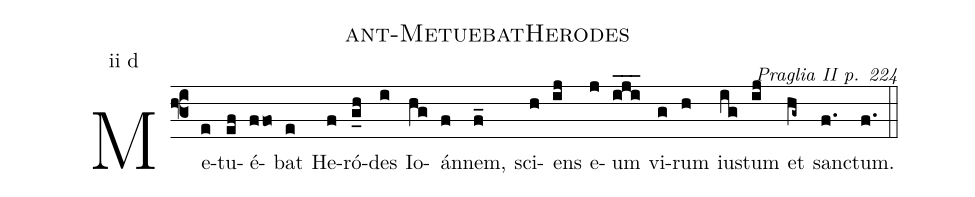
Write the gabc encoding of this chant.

name: ant-MetuebatHerodes;
commentary: Praglia II p. 224;
annotation: ii d;
%%
(f3) Me(e)tu(ef)é(ffo)bat(e) He(f)ró(g_h)des(i) Io(hg)án(f)nem,(f_) sci(h)ens(ij) e(j)um(i_j_i_) vi(g)rum(h) iu(ig)stum(ij) et(hg~) san(f.)ctum.(f.) (::)
